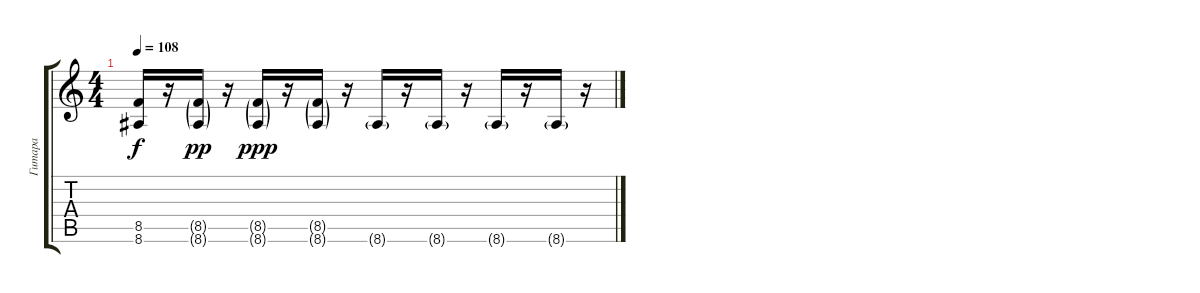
\track ("Гитара" "Гитара") {instrument electricguitarjazz}
\staff {score tabs}
\tuning (E4 B3 G3 D3 A2 D2) {hide}
\ts (4 4)
\tempo 108
\clef g2
\ks c
(8.5 8.6).16{dy f} r.16 (8.5{g} 8.6{g}).16{dy pp} r.16 (8.5{g} 8.6{g}).16{dy ppp volume 9} r.16 (8.5{g} 8.6{g}).16{volume 7} r.16 8.6{g}.16{volume 3} r.16 8.6{g}.16{volume 2} r.16 8.6{g}.16{volume 1} r.16 8.6{g}.16{volume 0} r.16
